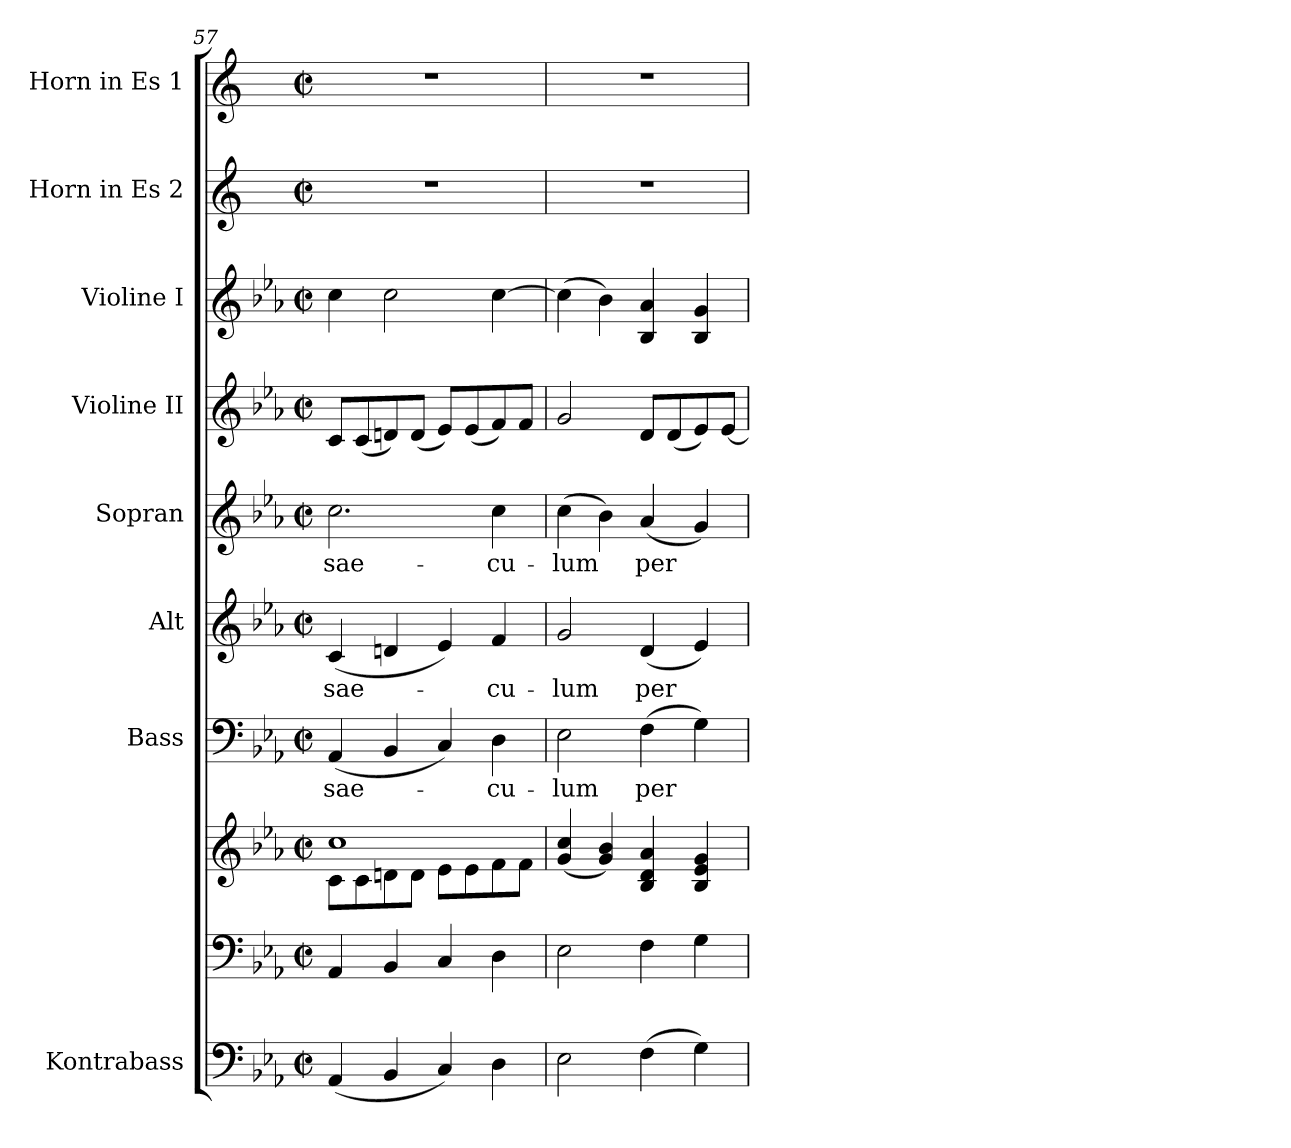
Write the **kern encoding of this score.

**kern	**kern	**kern	**kern	**text	**kern	**text	**kern	**text	**kern	**kern	**kern	**kern
*part9	*part8	*part8	*part7	*part7	*part6	*part6	*part5	*part5	*part4	*part3	*part2	*part1
*staff10	*staff9	*staff8	*staff7	*staff7	*staff6	*staff6	*staff5	*staff5	*staff4	*staff3	*staff2	*staff1
*I"Kontrabass	*	*	*I"Bass	*	*I"Alt	*	*I"Sopran	*	*I"Violine II	*I"Violine I	*I"Horn in Es 2	*I"Horn in Es 1
*I'Kb.	*	*	*I'B.	*	*I'A.	*	*I'S.	*	*I'Vl. II	*I'Vl. I	*	*
*clefF4	*clefF4	*clefG2	*clefF4	*	*clefG2	*	*clefG2	*	*clefG2	*clefG2	*clefG2	*clefG2
*ITrd7c12	*	*	*	*	*	*	*	*	*	*	*ITrd5c9	*ITrd5c9
*k[b-e-a-]	*k[b-e-a-]	*k[b-e-a-]	*k[b-e-a-]	*	*k[b-e-a-]	*	*k[b-e-a-]	*	*k[b-e-a-]	*k[b-e-a-]	*k[b-e-a-]	*k[b-e-a-]
*E-:	*E-:	*E-:	*E-:	*	*E-:	*	*E-:	*	*E-:	*E-:	*E-:	*E-:
*M2/2	*M2/2	*M2/2	*M2/2	*	*M2/2	*	*M2/2	*	*M2/2	*M2/2	*M2/2	*M2/2
*met(c|)	*met(c|)	*met(c|)	*met(c|)	*	*met(c|)	*	*met(c|)	*	*met(c|)	*met(c|)	*met(c|)	*met(c|)
=57	=57	=57	=57	=57	=57	=57	=57	=57	=57	=57	=57	=57
*	*	*^	*	*	*	*	*	*	*	*	*	*
!	!	!	!	!	!LO:LY:b	!	!LO:LY:b	!	!LO:LY:b	!	!	!	!
(<4AAA-/	4AA-/	1cc	8c\L	(<4AA-/	sae-	(<4c/	sae-	2.cc\	sae-	8c/L	4cc\	1r	1r
.	.	.	8c\	.	.	.	.	.	.	(<8c/	.	.	.
4BBB-/	4BB-/	.	8dn\	4BB-/	.	4dn/	.	.	.	8dn/)	2cc\	.	.
.	.	.	8d\J	.	.	.	.	.	.	(<8d/J	.	.	.
4CC/)	4C/	.	8e-\L	4C/)	.	4e-/)	.	.	.	8e-/L)	.	.	.
.	.	.	8e-\	.	.	.	.	.	.	(<8e-/	.	.	.
!	!	!	!	!	!LO:LY:b	!	!LO:LY:b	!	!LO:LY:b	!	!	!	!
4DD\	4D\	.	8f\	4D\	-cu-	4f/	-cu-	4cc\	-cu-	8f/)	[4cc\	.	.
.	.	.	8f\J	.	.	.	.	.	.	8f/J	.	.	.
!!LO:PB:g=z
=58	=58	=58	=58	=58	=58	=58	=58	=58	=58	=58	=58	=58	=58
!	!	!	!	!	!LO:LY:b	!	!LO:LY:b	!	!LO:LY:b	!	!	!	!
*	*	*v	*v	*	*	*	*	*	*	*	*	*	*
2EE-\	2E-\	(4g/ 4cc/	2E-\	-lum	2g/	-lum	(>4cc\	-lum	2g/	(>4cc\]	1r	1r
.	.	4g/ 4b-/)	.	.	.	.	4b-\)	.	.	4b-\)	.	.
!	!	!	!	!LO:LY:b	!	!LO:LY:b	!	!LO:LY:b	!	!	!	!
(>4FF\	4F\	4B-/ 4d/ 4a-/	(>4F\	per	(<4d/	per	(<4a-/	per	8d/L	4B-/ 4a-/	.	.
.	.	.	.	.	.	.	.	.	(<8d/	.	.	.
4GG\)	4G\	4B-/ 4e-/ 4g/	4G\)	.	4e-/)	.	4g/)	.	8e-/)	4B-/ 4g/	.	.
.	.	.	.	.	.	.	.	.	[8e-/J	.	.	.
=	=	=	=	=	=	=	=	=	=	=	=	=
*-	*-	*-	*-	*-	*-	*-	*-	*-	*-	*-	*-	*-
